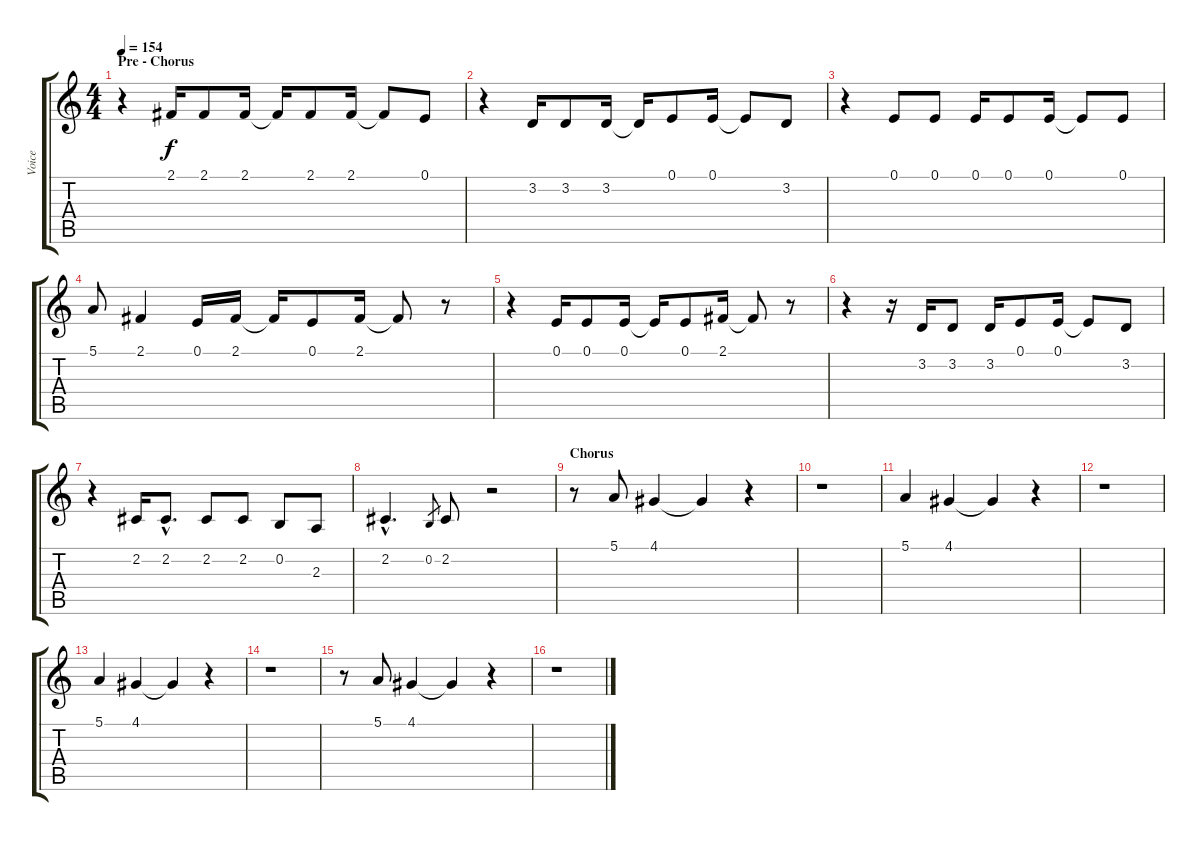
\track ("Voice" "Voice") {instrument viola}
\staff {score tabs}
\tuning (E4 B3 G3 D3 A2 E2) {hide}
\ts (4 4)
\section ("" "Pre - Chorus")
\tempo 154
\clef g2
\ks c
r.4{dy f} 2.1.16 2.1.8 2.1.16 2.1{t}.16 2.1.8 2.1.16 2.1{t}.8 0.1.8 |
r.4 3.2.16 3.2.8 3.2.16 3.2{t}.16 0.1.8 0.1.16 0.1{t}.8 3.2.8 |
r.4 0.1.8 0.1.8 0.1.16 0.1.8 0.1.16 0.1{t}.8 0.1.8 |
5.1.8 2.1.4 0.1.16 2.1.16 2.1{t}.16 0.1.8 2.1.16 2.1{t}.8 r.8 |
r.4 0.1.16 0.1.8 0.1.16 0.1{t}.16 0.1.8 2.1.16 2.1{t}.8 r.8 |
r.4 r.16 3.2.16 3.2.8 3.2.16 0.1.8 0.1.16 0.1{t}.8 3.2.8 |
r.4 2.2.16 2.2{hac}.8{d} 2.2.8 2.2.8 0.2.8 2.3.8 |
2.2{hac}.4{d} 0.2.8{gr} 2.2.8 r.2 |
\section ("" "Chorus")
r.8 5.1.8 4.1.4 4.1{t}.4 r.4 |
r.1 |
5.1.4 4.1.4 4.1{t}.4 r.4 |
r.1 |
5.1.4 4.1.4 4.1{t}.4 r.4 |
r.1 |
r.8 5.1.8 4.1.4 4.1{t}.4 r.4 |
r.1
